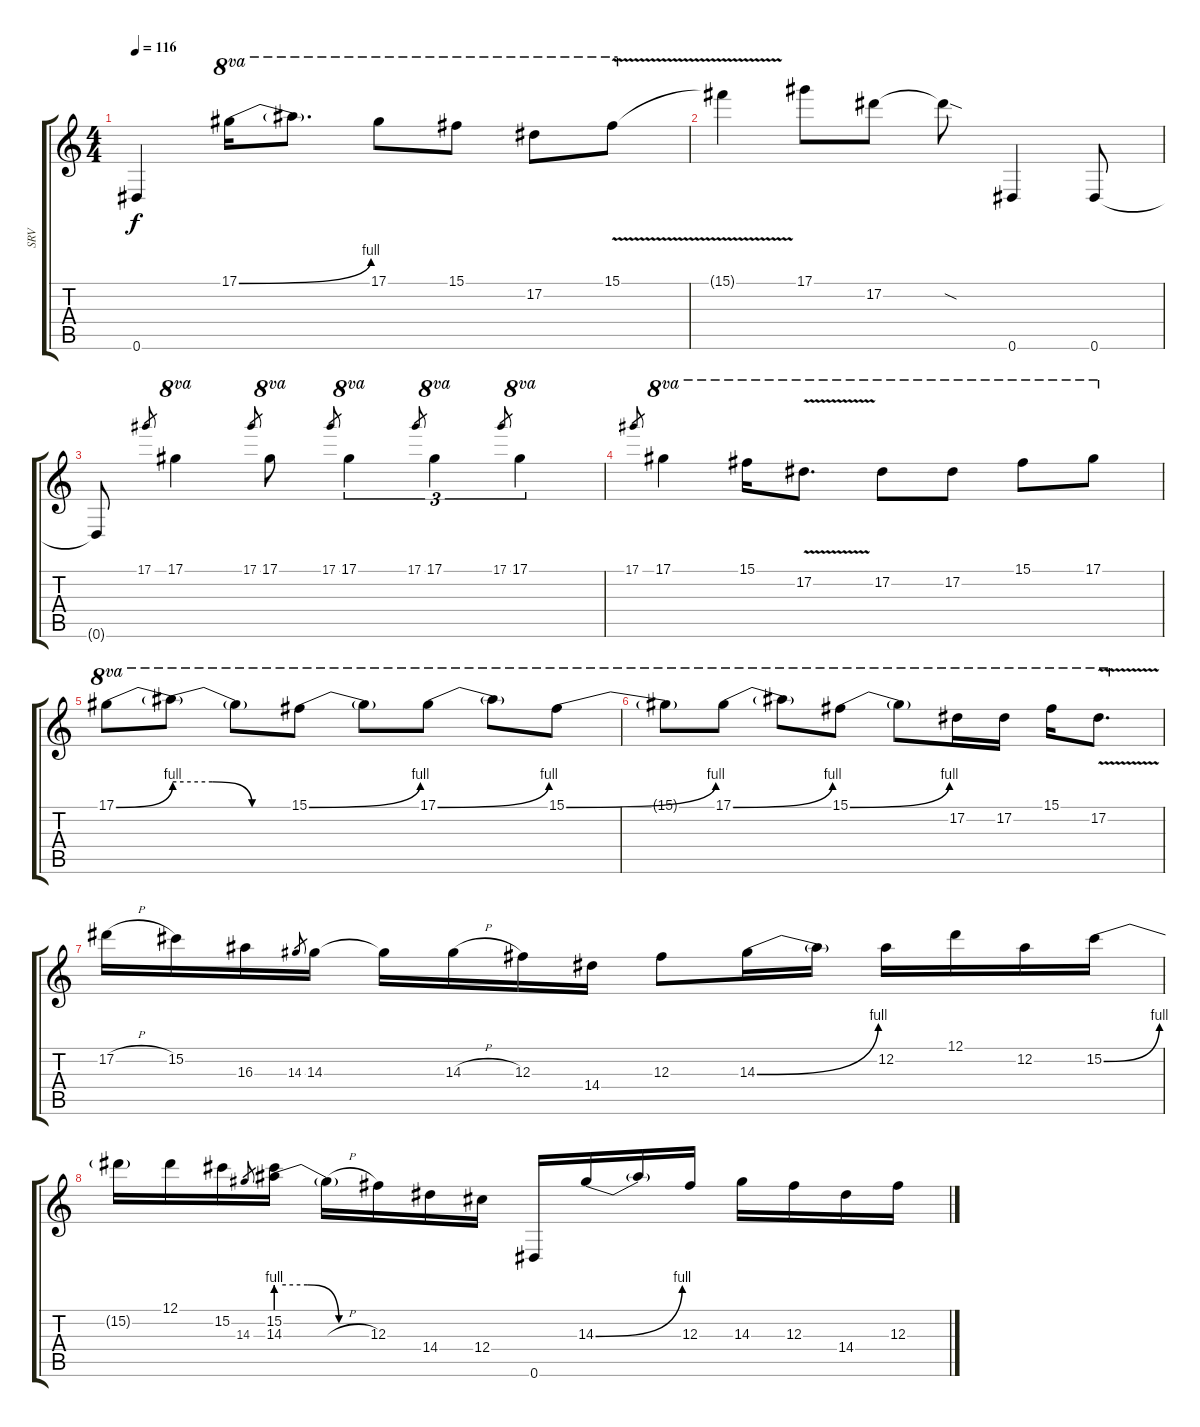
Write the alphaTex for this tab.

\track ("SRV " "SRV ") {instrument overdrivenguitar}
\staff {score tabs}
\tuning (Eb4 Bb3 Gb3 Db3 Ab2 Eb2) {hide}
\ts (4 4)
\tempo 116
\clef g2
\ks c
0.6.4{dy f} 17.1{be (bend 0 0 60 4)}.16{ot 8va} 17.1{t}.8{d ot 8va} 17.1.8{ot 8va} 15.1.8{ot 8va} 17.2.8{ot 8va} 15.1{v}.8{ot 8va} |
15.1{v t}.4 17.1.8 17.2.8 17.2{sod t}.8 0.6.4 0.6.8 |
0.6{t}.8 17.1.8{gr} 17.1.4{ot 8va} 17.1.8{gr} 17.1.8{ot 8va} 17.1.8{gr} 17.1.4{tu (3 2) ot 8va} 17.1.8{gr} 17.1.4{tu (3 2) ot 8va} 17.1.8{gr} 17.1.4{tu (3 2) ot 8va} |
17.1.8{gr} 17.1.4{ot 8va} 15.1.16{ot 8va} 17.2{v}.8{d ot 8va} 17.2.8{ot 8va} 17.2.8{ot 8va} 15.1.8{ot 8va} 17.1.8{ot 8va} |
17.1{be (bend 0 0 60 4)}.8{ot 8va} 17.1{be (custom 0 4 20 4 40 0 60 0) t}.8{ot 8va} 17.1{t}.8{ot 8va} 15.1{be (bend 0 0 60 4)}.8{ot 8va} 15.1{t}.8{ot 8va} 17.1{be (bend 0 0 60 4)}.8{ot 8va} 17.1{t}.8{ot 8va} 15.1{be (bend 0 0 60 4)}.8{ot 8va} |
15.1{t}.8{ot 8va} 17.1{be (bend 0 0 60 4)}.8{ot 8va} 17.1{t}.8{ot 8va} 15.1{be (bend 0 0 60 4)}.8{ot 8va} 15.1{t}.8{ot 8va} 17.2.16{ot 8va} 17.2.16{ot 8va} 15.1.16{ot 8va} 17.2{v}.8{d ot 8va} |
17.2{h}.16 15.2.16 16.3.16 14.3.8{gr} 14.3.16 14.3{t}.16 14.3{h}.16 12.3.16 14.4.16 12.3.8 14.3{be (bend 0 0 60 4)}.16 14.3{t}.16 12.2.16 12.1.16 12.2.16 15.2{be (bend 0 0 60 4)}.16 |
15.2{t}.16 12.1.16 15.2.16 14.3.8{gr} (15.2 14.3{be (custom 0 4 20 4 40 0 60 0)}).16 14.3{h t}.16 12.3.16 14.4.16 12.4.16 0.6.16 14.3{be (bend 0 0 60 4)}.16 14.3{t}.16 12.3.16 14.3.16 12.3.16 14.4.16 12.3.16
